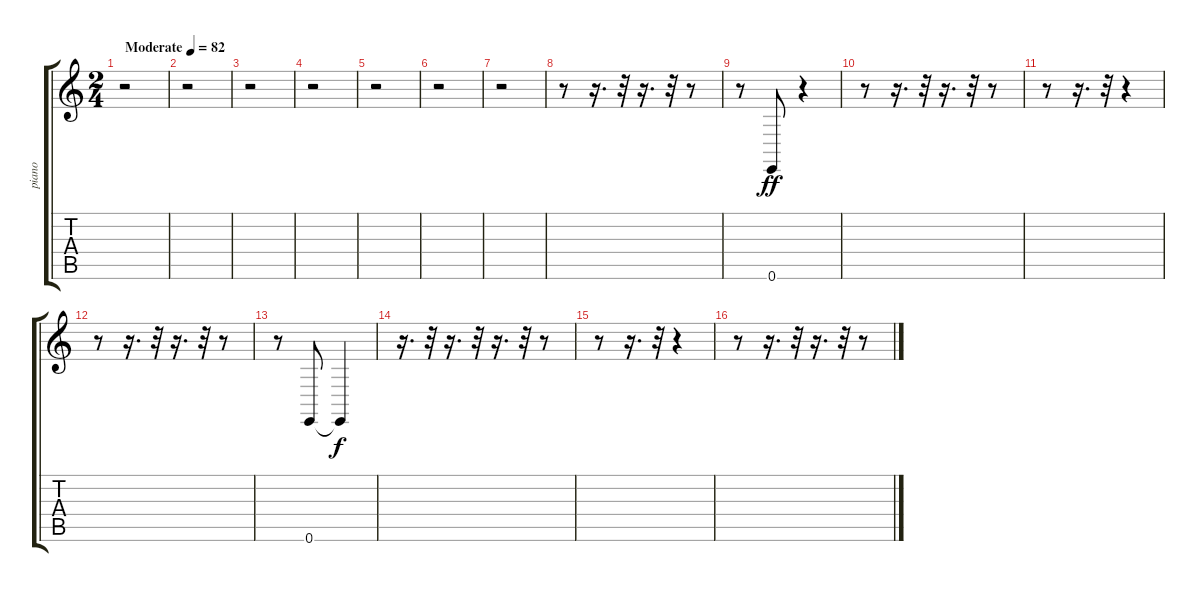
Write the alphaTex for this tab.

\track ("piano" "piano") {instrument brightacousticpiano}
\staff {score tabs}
\tuning (E4 B3 G3 D3 A2 E2) {hide}
\ts (2 4)
\tempo (82 "Moderate")
\clef g2
\ks c
r.2{dy ff instrument brightacousticpiano} |
r.2 |
r.2 |
r.2 |
r.2 |
r.2 |
r.2 |
r.8 r.16{d} r.32 r.16{d} r.32 r.8 |
r.8 0.6.8 r.4 |
r.8 r.16{d} r.32 r.16{d} r.32 r.8 |
r.8 r.16{d} r.32 r.4 |
r.8 r.16{d} r.32 r.16{d} r.32 r.8 |
r.8 0.6.8 0.6{t}.4{dy f} |
r.16{d} r.32 r.16{d} r.32 r.16{d} r.32 r.8 |
r.8 r.16{d} r.32 r.4 |
r.8 r.16{d} r.32 r.16{d} r.32 r.8
